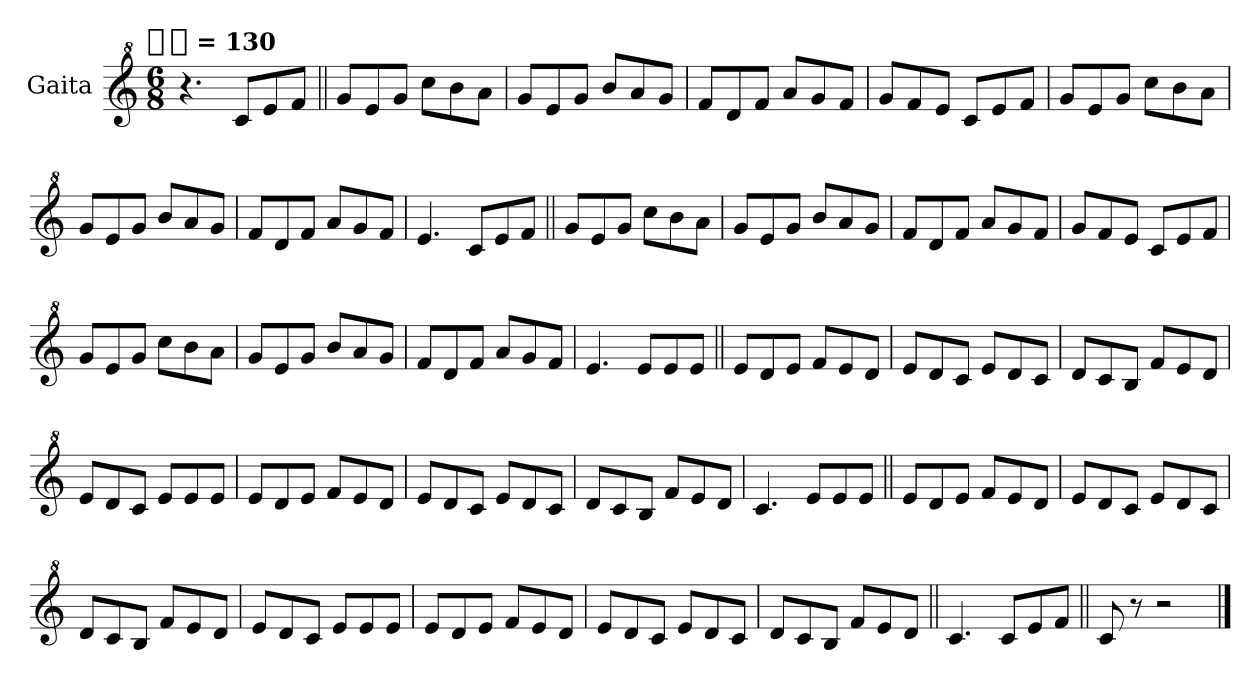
**kern
*part1
*staff1
*I"Gaita
*clefG^2
*k[]
!!LO:TX:omd:t=[quarter-dot] = 130
*M6/8
*MM195
=1
4.r
8ccL
8ee
8ffJ
=||
8ggL
8ee
8ggJ
8cccL
8bb
8aaJ
=
8ggL
8ee
8ggJ
8bbL
8aa
8ggJ
=
8ffL
8dd
8ffJ
8aaL
8gg
8ffJ
=
8ggL
8ff
8eeJ
8ccL
8ee
8ffJ
=
8ggL
8ee
8ggJ
8cccL
8bb
8aaJ
=
8ggL
8ee
8ggJ
8bbL
8aa
8ggJ
=
8ffL
8dd
8ffJ
8aaL
8gg
8ffJ
=
4.ee
8ccL
8ee
8ffJ
=||
8ggL
8ee
8ggJ
8cccL
8bb
8aaJ
=
8ggL
8ee
8ggJ
8bbL
8aa
8ggJ
=
8ffL
8dd
8ffJ
8aaL
8gg
8ffJ
=
8ggL
8ff
8eeJ
8ccL
8ee
8ffJ
=
8ggL
8ee
8ggJ
8cccL
8bb
8aaJ
=
8ggL
8ee
8ggJ
8bbL
8aa
8ggJ
=
8ffL
8dd
8ffJ
8aaL
8gg
8ffJ
=
4.ee
8eeL
8ee
8eeJ
=||
8eeL
8dd
8eeJ
8ffL
8ee
8ddJ
=
8eeL
8dd
8ccJ
8eeL
8dd
8ccJ
=
8ddL
8cc
8bJ
8ffL
8ee
8ddJ
=
8eeL
8dd
8ccJ
8eeL
8ee
8eeJ
=
8eeL
8dd
8eeJ
8ffL
8ee
8ddJ
=
8eeL
8dd
8ccJ
8eeL
8dd
8ccJ
=
8ddL
8cc
8bJ
8ffL
8ee
8ddJ
=
4.cc
8eeL
8ee
8eeJ
=||
8eeL
8dd
8eeJ
8ffL
8ee
8ddJ
=
8eeL
8dd
8ccJ
8eeL
8dd
8ccJ
=
8ddL
8cc
8bJ
8ffL
8ee
8ddJ
=
8eeL
8dd
8ccJ
8eeL
8ee
8eeJ
=
8eeL
8dd
8eeJ
8ffL
8ee
8ddJ
=
8eeL
8dd
8ccJ
8eeL
8dd
8ccJ
=
8ddL
8cc
8bJ
8ffL
8ee
8ddJ
=||
4.cc
8ccL
8ee
8ffJ
=||
8cc
8r
2r
==
*-
